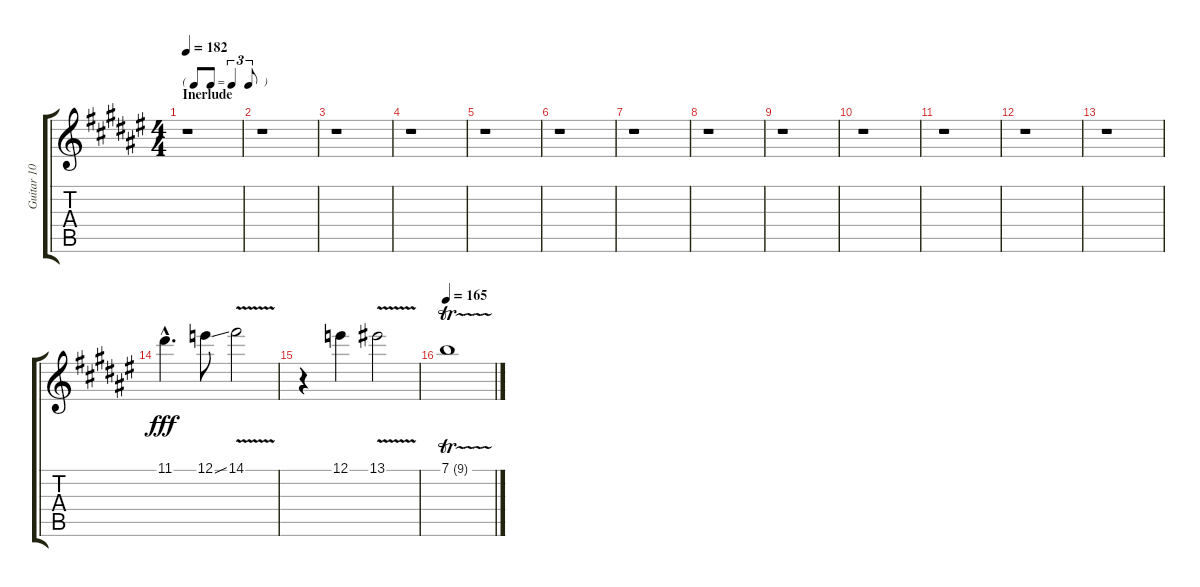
\track ("Guitar 10 (trumpet)" "Guitar 10 ") {instrument distortionguitar}
\staff {score tabs}
\tuning (E4 B3 G3 D3 A2 E2) {hide}
\ts (4 4)
\tf triplet8th
\section ("" "Inerlude")
\tempo 182
\clef g2
\ks f#
r.1{dy fff} |
r.1 |
r.1 |
r.1 |
r.1 |
r.1 |
r.1 |
r.1 |
r.1 |
r.1 |
r.1 |
r.1 |
r.1 |
11.1{hac}.4{d} 12.1{ss}.8 14.1{v}.2 |
r.4 12.1.4 13.1{v}.2 |
\tempo 165
7.1{tr (9 16)}.1{volume 16}
